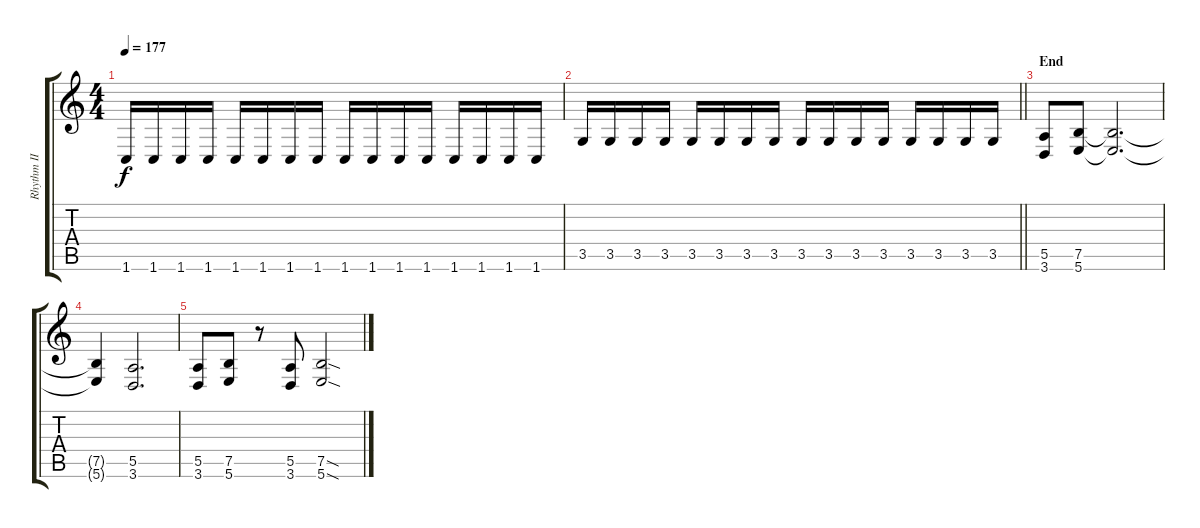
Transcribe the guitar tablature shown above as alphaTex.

\track ("Rhythm II" "Rhythm II") {instrument distortionguitar}
\staff {score tabs}
\tuning (B3 Gb3 D3 A2 E2 B1) {hide}
\ts (4 4)
\tempo 177
\clef g2
\ks c
1.6.16{dy f} 1.6.16 1.6.16 1.6.16 1.6.16 1.6.16 1.6.16 1.6.16 1.6.16 1.6.16 1.6.16 1.6.16 1.6.16 1.6.16 1.6.16 1.6.16 |
\barLineRight lightlight
3.5.16 3.5.16 3.5.16 3.5.16 3.5.16 3.5.16 3.5.16 3.5.16 3.5.16 3.5.16 3.5.16 3.5.16 3.5.16 3.5.16 3.5.16 3.5.16 |
\section ("" "End")
(5.5 3.6).8 (7.5 5.6).8 (7.5{t} 5.6{t}).2{d} |
(7.5{t} 5.6{t}).4 (5.5 3.6).2{d} |
(5.5 3.6).8 (7.5 5.6).8 r.8 (5.5 3.6).8 (7.5{sod} 5.6{sod}).2
